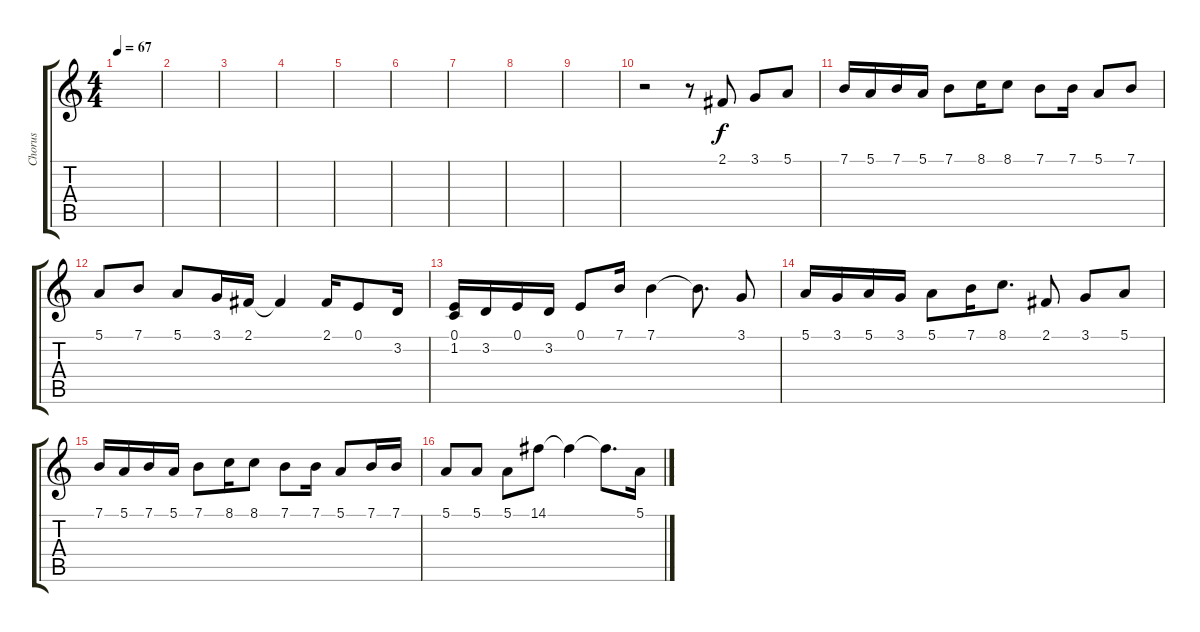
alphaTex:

\track ("Chorus" "Chorus") {instrument lead6voice}
\staff {score tabs}
\tuning (E4 B3 G3 D3 A2 E2) {hide}
\ts (4 4)
\tempo 67
\clef g2
\ks c
|
|
|
|
|
|
|
|
|
r.2 r.8 2.1.8 3.1.8 5.1.8 |
7.1.16 5.1.16 7.1.16 5.1.16 7.1.8 8.1.16 8.1.8 7.1.8 7.1.16 5.1.8 7.1.8 |
5.1.8 7.1.8 5.1.8 3.1.16 2.1.16 2.1{t}.4 2.1.16 0.1.8 3.2.16 |
(0.1 1.2).16 3.2.16 0.1.16 3.2.16 0.1.8 7.1.16 7.1.4 7.1{t}.8{d} 3.1.8 |
5.1.16 3.1.16 5.1.16 3.1.16 5.1.8 7.1.16 8.1.8{d} 2.1.8 3.1.8 5.1.8 |
7.1.16 5.1.16 7.1.16 5.1.16 7.1.8 8.1.16 8.1.8 7.1.8 7.1.16 5.1.8 7.1.16 7.1.16 |
5.1.8 5.1.8 5.1.8 14.1.8 14.1{t}.4 14.1{t}.8{d} 5.1.16
